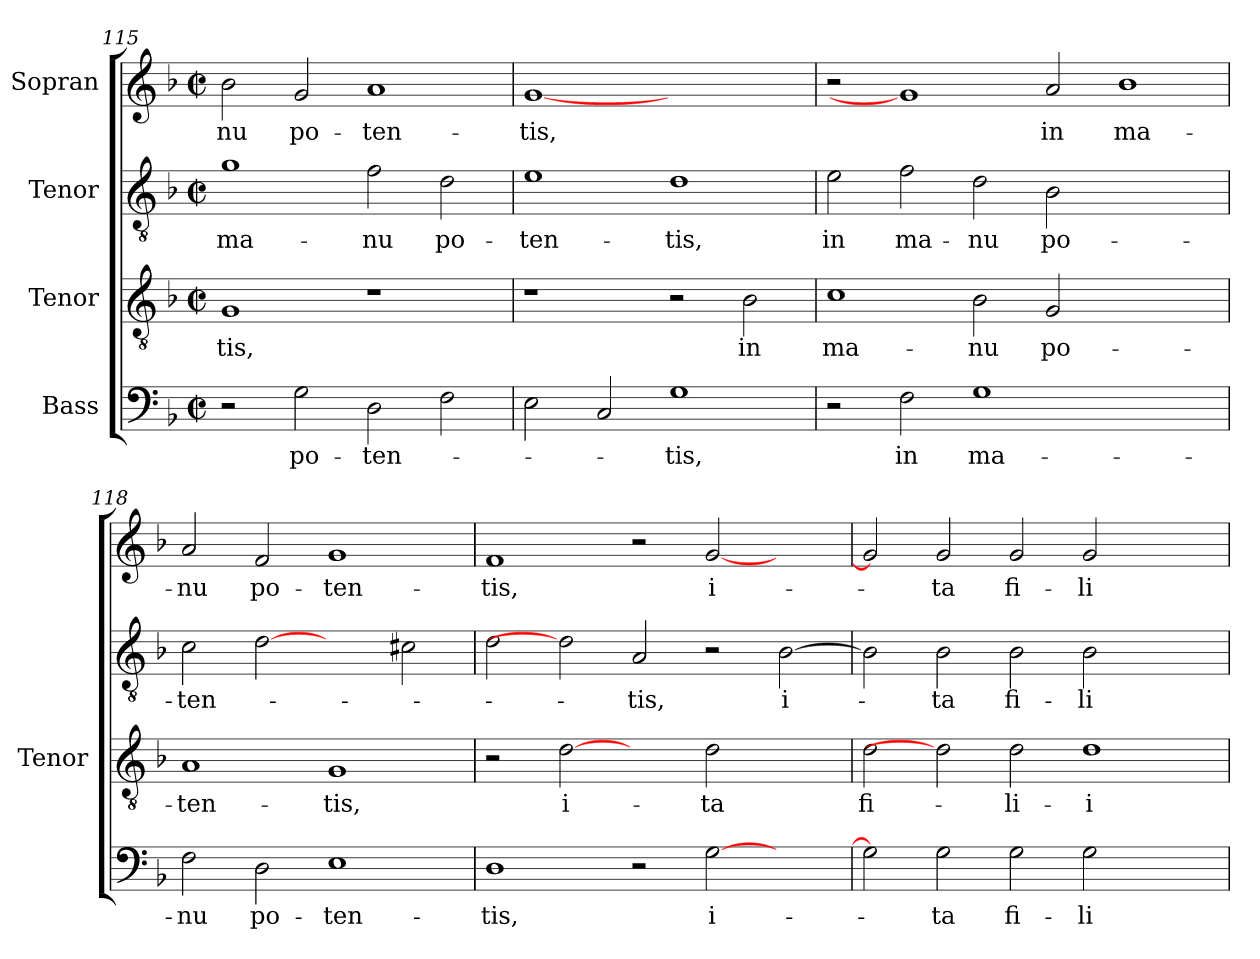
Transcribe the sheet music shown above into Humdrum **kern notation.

**kern	**text	**kern	**text	**kern	**text	**kern	**text
*part4	*part4	*part3	*part3	*part2	*part2	*part1	*part1
*staff4	*staff4	*staff3	*staff3	*staff2	*staff2	*staff1	*staff1
*I"Bass	*	*I"Tenor	*	*I"Tenor	*	*I"Sopran	*
*	*	*I'Tenor	*	*	*	*	*
*clefF4	*	*clefGv2	*	*clefGv2	*	*clefG2	*
*	*	*ITrd7c12	*	*ITrd7c12	*	*	*
*k[b-]	*	*k[b-]	*	*k[b-]	*	*k[b-]	*
*F:	*	*F:	*	*F:	*	*F:	*
*M2/2	*	*M2/2	*	*M2/2	*	*M2/2	*
*met(c|)	*	*met(c|)	*	*met(c|)	*	*met(c|)	*
=115	=115	=115	=115	=115	=115	=115	=115
!	!	!	!LO:LY:b:color=#000000	!	!	!	!
!	!	!	!	!	!LO:LY:b:color=#000000	!	!
!	!	!	!	!	!	!	!LO:LY:b:color=#000000
2r	.	1GGi	-tis,	1Gi	ma-	2b-i\	-nu
!	!LO:LY:b:color=#000000	!	!	!	!	!	!
!	!	!	!	!	!	!	!LO:LY:b:color=#000000
2Gi\	po-	.	.	.	.	2gi/	po-
!	!LO:LY:b:color=#000000	!	!	!	!	!	!
!	!	!	!	!	!LO:LY:b:color=#000000	!	!
!	!	!	!	!	!	!	!LO:LY:b:color=#000000
2Di\	-ten-	1r	.	2Fi\	-nu	1ai	-ten-
!	!	!	!	!	!LO:LY:b:color=#000000	!	!
2Fi\	.	.	.	2Di\	po-	.	.
=116	=116	=116	=116	=116	=116	=116	=116
!	!	!	!	!	!LO:LY:b:color=#000000	!	!
!	!	!	!	!	!	!	!LO:LY:b:color=#000000
2Ei\	.	1r	.	1Ei	-ten-	[1gi	-tis,
2Ci/	.	.	.	.	.	.	.
!	!LO:LY:b:color=#000000	!	!	!	!	!	!
!	!	!	!	!	!LO:LY:b:color=#000000	!	!
1Gi	-tis,	2r	.	1Di	-tis,	1ryy	.
!	!	!	!LO:LY:b:color=#000000	!	!	!	!
.	.	2BB-i\	in	.	.	.	.
=117	=117	=117	=117	=117	=117	=117	=117
!	!	!	!LO:LY:b:color=#000000	!	!	!	!
!	!	!	!	!	!LO:LY:b:color=#000000	!	!
2r	.	1Ci	ma-	2Ei\	in	2r	.
!	!LO:LY:b:color=#000000	!	!	!	!	!	!
!	!	!	!	!	!LO:LY:b:color=#000000	!	!
2Fi\	in	.	.	2Fi\	ma-	1gi]	.
!	!LO:LY:b:color=#000000	!	!	!	!	!	!
!	!	!	!LO:LY:b:color=#000000	!	!	!	!
!	!	!	!	!	!LO:LY:b:color=#000000	!	!
1Gi	ma-	2BB-i\	-nu	2Di\	-nu	.	.
!	!	!	!LO:LY:b:color=#000000	!	!	!	!
!	!	!	!	!	!LO:LY:b:color=#000000	!	!
!	!	!	!	!	!	!	!LO:LY:b:color=#000000
.	.	2GGi/	po-	2BB-i\	po-	2ai/	in
!	!	!	!	!	!	!	!LO:LY:b:color=#000000
1ryy	.	1ryy	.	1ryy	.	1b-i	ma-
!!LO:LB:g=z
=118	=118	=118	=118	=118	=118	=118	=118
!	!LO:LY:b:color=#000000	!	!	!	!	!	!
!	!	!	!LO:LY:b:color=#000000	!	!	!	!
!	!	!	!	!	!LO:LY:b:color=#000000	!	!
!	!	!	!	!	!	!	!LO:LY:b:color=#000000
2Fi\	-nu	1AAi	-ten-	2Ci\	-ten-	2ai/	-nu
!	!LO:LY:b:color=#000000	!	!	!	!	!	!
!	!	!	!	!	!	!	!LO:LY:b:color=#000000
2Di\	po-	.	.	[2Di	.	2fi/	po-
!	!LO:LY:b:color=#000000	!	!	!	!	!	!
!	!	!	!LO:LY:b:color=#000000	!	!	!	!
!	!	!	!	!	!	!	!LO:LY:b:color=#000000
1Ei	-ten-	1GGi	-tis,	2ryy	.	1gi	-ten-
.	.	.	.	2C#Xi\	.	.	.
=119	=119	=119	=119	=119	=119	=119	=119
!	!LO:LY:b:color=#000000	!	!	!	!	!	!
!	!	!	!	!	!	!	!LO:LY:b:color=#000000
1Di	-tis,	2r	.	2Di\	.	1fi	-tis,
!	!	!	!LO:LY:b:color=#000000	!	!	!	!
.	.	[2Di	i-	2Di]	.	.	.
!	!	!	!	!	!LO:LY:b:color=#000000	!	!
2r	.	2ryy	.	2AAi/	-tis,	2r	.
!	!LO:LY:b:color=#000000	!	!	!	!	!	!
!	!	!	!LO:LY:b:color=#000000	!	!	!	!
!	!	!	!	!	!	!	!LO:LY:b:color=#000000
[>2Gi\	i-	2Di\	-ta	2r	.	[<2gi/	i-
!	!	!	!	!	!LO:LY:b:color=#000000	!	!
2ryy	.	2ryy	.	[>2BB-i\	i-	2ryy	.
=120	=120	=120	=120	=120	=120	=120	=120
!	!	!	!LO:LY:b:color=#000000	!	!	!	!
2Gi\]	.	2Di\	fi-	2BB-i\]	.	2gi/]	.
!	!LO:LY:b:color=#000000	!	!	!	!	!	!
!	!	!	!	!	!LO:LY:b:color=#000000	!	!
!	!	!	!	!	!	!	!LO:LY:b:color=#000000
2Gi\	-ta	2Di]	.	2BB-i\	-ta	2gi/	-ta
!	!LO:LY:b:color=#000000	!	!	!	!	!	!
!	!	!	!LO:LY:b:color=#000000	!	!	!	!
!	!	!	!	!	!LO:LY:b:color=#000000	!	!
!	!	!	!	!	!	!	!LO:LY:b:color=#000000
2Gi\	fi-	2Di\	-li-	2BB-i\	fi-	2gi/	fi-
!	!LO:LY:b:color=#000000	!	!	!	!	!	!
!	!	!	!LO:LY:b:color=#000000	!	!	!	!
!	!	!	!	!	!LO:LY:b:color=#000000	!	!
!	!	!	!	!	!	!	!LO:LY:b:color=#000000
2Gi\	-li-	1Di	-i	2BB-i\	-li-	2gi/	-li-
2ryy	.	.	.	2ryy	.	2ryy	.
=	=	=	=	=	=	=	=
*-	*-	*-	*-	*-	*-	*-	*-
